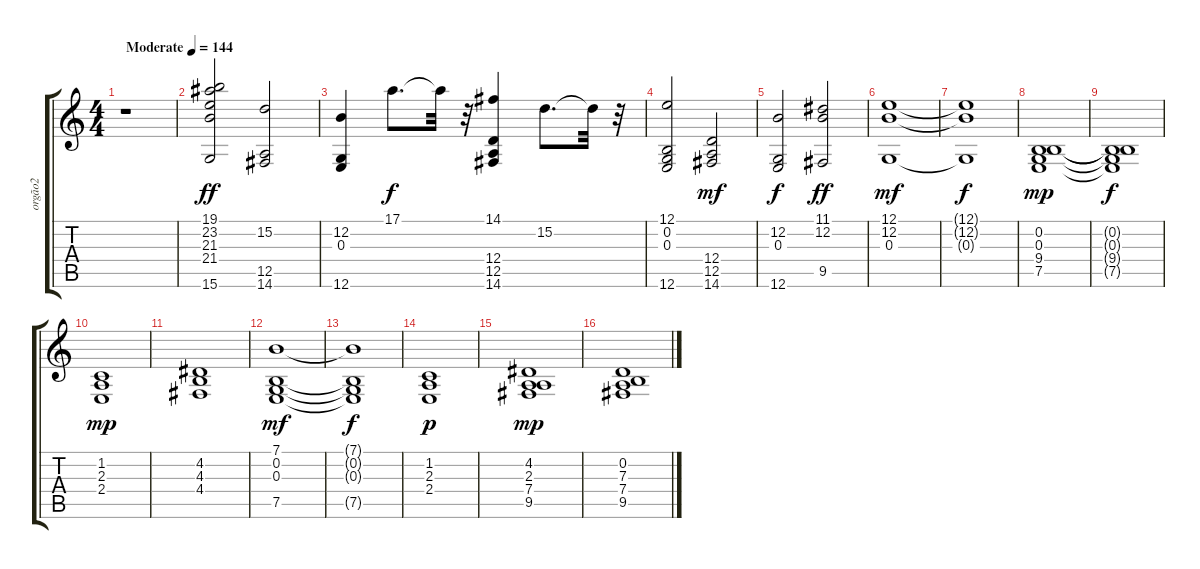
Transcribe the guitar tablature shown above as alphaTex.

\track ("orgão2" "orgão2") {instrument stringensemble1}
\staff {score tabs}
\tuning (E4 B3 G3 D3 A2 E2) {hide}
\ts (4 4)
\tempo (144 "Moderate")
\clef g2
\ks c
r.1{dy ff instrument stringensemble1} |
(19.1 23.2 21.3 21.4 15.6).2 (15.2 12.5 14.6).2 |
(12.2 0.3 12.6).4 17.1.8{d dy f} 17.1{t}.32 r.32 (14.1 12.4 12.5 14.6).4 15.2.8{d} 15.2{t}.32 r.32 |
(12.1 0.2 0.3 12.6).2 (12.4 12.5 14.6).2{dy mf} |
(12.2 0.3 12.6).2{dy f} (11.1 12.2 9.5).2{dy ff} |
(12.1 12.2 0.3).1{dy mf} |
(12.1{t} 12.2{t} 0.3{t}).1{dy f} |
(0.2 0.3 9.4 7.5).1{dy mp} |
(0.2{t} 0.3{t} 9.4{t} 7.5{t}).1{dy f} |
(1.2 2.3 2.4).1{dy mp} |
(4.2 4.3 4.4).1 |
(7.1 0.2 0.3 7.5).1{dy mf} |
(7.1{t} 0.2{t} 0.3{t} 7.5{t}).1{dy f} |
(1.2 2.3 2.4).1{dy p} |
(4.2 2.3 7.4 9.5).1{dy mp} |
(0.2 7.3 7.4 9.5).1
